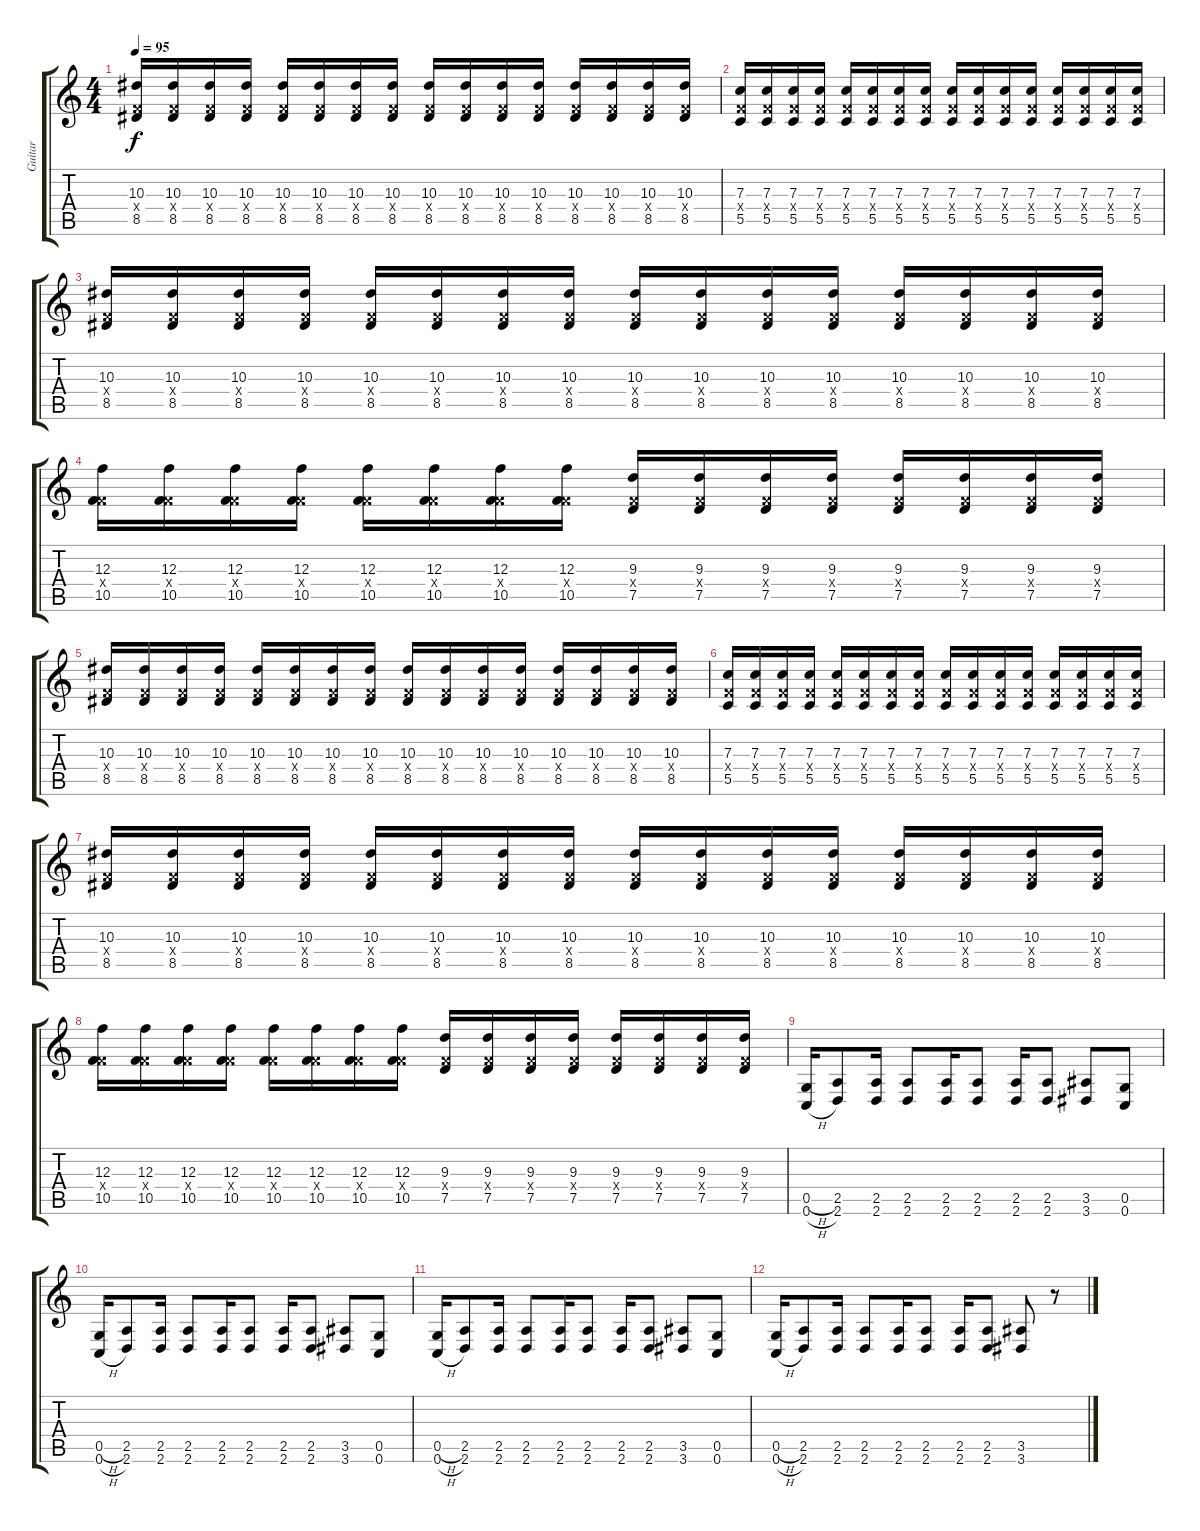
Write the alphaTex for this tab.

\track ("Guitar" "Guitar") {instrument distortionguitar}
\staff {score tabs}
\tuning (D4 A3 F3 C3 G2 C2) {hide}
\ts (4 4)
\tempo 95
\clef g2
\ks c
(10.3 5.4{x} 8.5).16{dy f} (10.3 5.4{x} 8.5).16 (10.3 5.4{x} 8.5).16 (10.3 5.4{x} 8.5).16 (10.3 5.4{x} 8.5).16 (10.3 5.4{x} 8.5).16 (10.3 5.4{x} 8.5).16 (10.3 5.4{x} 8.5).16 (10.3 5.4{x} 8.5).16 (10.3 5.4{x} 8.5).16 (10.3 5.4{x} 8.5).16 (10.3 5.4{x} 8.5).16 (10.3 5.4{x} 8.5).16 (10.3 5.4{x} 8.5).16 (10.3 5.4{x} 8.5).16 (10.3 5.4{x} 8.5).16 |
(7.3 5.4{x} 5.5).16 (7.3 5.4{x} 5.5).16 (7.3 5.4{x} 5.5).16 (7.3 5.4{x} 5.5).16 (7.3 5.4{x} 5.5).16 (7.3 5.4{x} 5.5).16 (7.3 5.4{x} 5.5).16 (7.3 5.4{x} 5.5).16 (7.3 5.4{x} 5.5).16 (7.3 5.4{x} 5.5).16 (7.3 5.4{x} 5.5).16 (7.3 5.4{x} 5.5).16 (7.3 5.4{x} 5.5).16 (7.3 5.4{x} 5.5).16 (7.3 5.4{x} 5.5).16 (7.3 5.4{x} 5.5).16 |
(10.3 5.4{x} 8.5).16 (10.3 5.4{x} 8.5).16 (10.3 5.4{x} 8.5).16 (10.3 5.4{x} 8.5).16 (10.3 5.4{x} 8.5).16 (10.3 5.4{x} 8.5).16 (10.3 5.4{x} 8.5).16 (10.3 5.4{x} 8.5).16 (10.3 5.4{x} 8.5).16 (10.3 5.4{x} 8.5).16 (10.3 5.4{x} 8.5).16 (10.3 5.4{x} 8.5).16 (10.3 5.4{x} 8.5).16 (10.3 5.4{x} 8.5).16 (10.3 5.4{x} 8.5).16 (10.3 5.4{x} 8.5).16 |
(12.3 5.4{x} 10.5).16 (12.3 5.4{x} 10.5).16 (12.3 5.4{x} 10.5).16 (12.3 5.4{x} 10.5).16 (12.3 5.4{x} 10.5).16 (12.3 5.4{x} 10.5).16 (12.3 5.4{x} 10.5).16 (12.3 5.4{x} 10.5).16 (9.3 5.4{x} 7.5).16 (9.3 5.4{x} 7.5).16 (9.3 5.4{x} 7.5).16 (9.3 5.4{x} 7.5).16 (9.3 5.4{x} 7.5).16 (9.3 5.4{x} 7.5).16 (9.3 5.4{x} 7.5).16 (9.3 5.4{x} 7.5).16 |
(10.3 5.4{x} 8.5).16 (10.3 5.4{x} 8.5).16 (10.3 5.4{x} 8.5).16 (10.3 5.4{x} 8.5).16 (10.3 5.4{x} 8.5).16 (10.3 5.4{x} 8.5).16 (10.3 5.4{x} 8.5).16 (10.3 5.4{x} 8.5).16 (10.3 5.4{x} 8.5).16 (10.3 5.4{x} 8.5).16 (10.3 5.4{x} 8.5).16 (10.3 5.4{x} 8.5).16 (10.3 5.4{x} 8.5).16 (10.3 5.4{x} 8.5).16 (10.3 5.4{x} 8.5).16 (10.3 5.4{x} 8.5).16 |
(7.3 5.4{x} 5.5).16 (7.3 5.4{x} 5.5).16 (7.3 5.4{x} 5.5).16 (7.3 5.4{x} 5.5).16 (7.3 5.4{x} 5.5).16 (7.3 5.4{x} 5.5).16 (7.3 5.4{x} 5.5).16 (7.3 5.4{x} 5.5).16 (7.3 5.4{x} 5.5).16 (7.3 5.4{x} 5.5).16 (7.3 5.4{x} 5.5).16 (7.3 5.4{x} 5.5).16 (7.3 5.4{x} 5.5).16 (7.3 5.4{x} 5.5).16 (7.3 5.4{x} 5.5).16 (7.3 5.4{x} 5.5).16 |
(10.3 5.4{x} 8.5).16 (10.3 5.4{x} 8.5).16 (10.3 5.4{x} 8.5).16 (10.3 5.4{x} 8.5).16 (10.3 5.4{x} 8.5).16 (10.3 5.4{x} 8.5).16 (10.3 5.4{x} 8.5).16 (10.3 5.4{x} 8.5).16 (10.3 5.4{x} 8.5).16 (10.3 5.4{x} 8.5).16 (10.3 5.4{x} 8.5).16 (10.3 5.4{x} 8.5).16 (10.3 5.4{x} 8.5).16 (10.3 5.4{x} 8.5).16 (10.3 5.4{x} 8.5).16 (10.3 5.4{x} 8.5).16 |
(12.3 5.4{x} 10.5).16 (12.3 5.4{x} 10.5).16 (12.3 5.4{x} 10.5).16 (12.3 5.4{x} 10.5).16 (12.3 5.4{x} 10.5).16 (12.3 5.4{x} 10.5).16 (12.3 5.4{x} 10.5).16 (12.3 5.4{x} 10.5).16 (9.3 5.4{x} 7.5).16 (9.3 5.4{x} 7.5).16 (9.3 5.4{x} 7.5).16 (9.3 5.4{x} 7.5).16 (9.3 5.4{x} 7.5).16 (9.3 5.4{x} 7.5).16 (9.3 5.4{x} 7.5).16 (9.3 5.4{x} 7.5).16 |
(0.5{h} 0.6{h}).16 (2.5 2.6).8 (2.5 2.6).16 (2.5 2.6).8 (2.5 2.6).16 (2.5 2.6).8 (2.5 2.6).16 (2.5 2.6).8 (3.5 3.6).8 (0.5 0.6).8 |
(0.5{h} 0.6{h}).16 (2.5 2.6).8 (2.5 2.6).16 (2.5 2.6).8 (2.5 2.6).16 (2.5 2.6).8 (2.5 2.6).16 (2.5 2.6).8 (3.5 3.6).8 (0.5 0.6).8 |
(0.5{h} 0.6{h}).16 (2.5 2.6).8 (2.5 2.6).16 (2.5 2.6).8 (2.5 2.6).16 (2.5 2.6).8 (2.5 2.6).16 (2.5 2.6).8 (3.5 3.6).8 (0.5 0.6).8 |
(0.5{h} 0.6{h}).16 (2.5 2.6).8 (2.5 2.6).16 (2.5 2.6).8 (2.5 2.6).16 (2.5 2.6).8 (2.5 2.6).16 (2.5 2.6).8 (3.5 3.6).8 r.8
